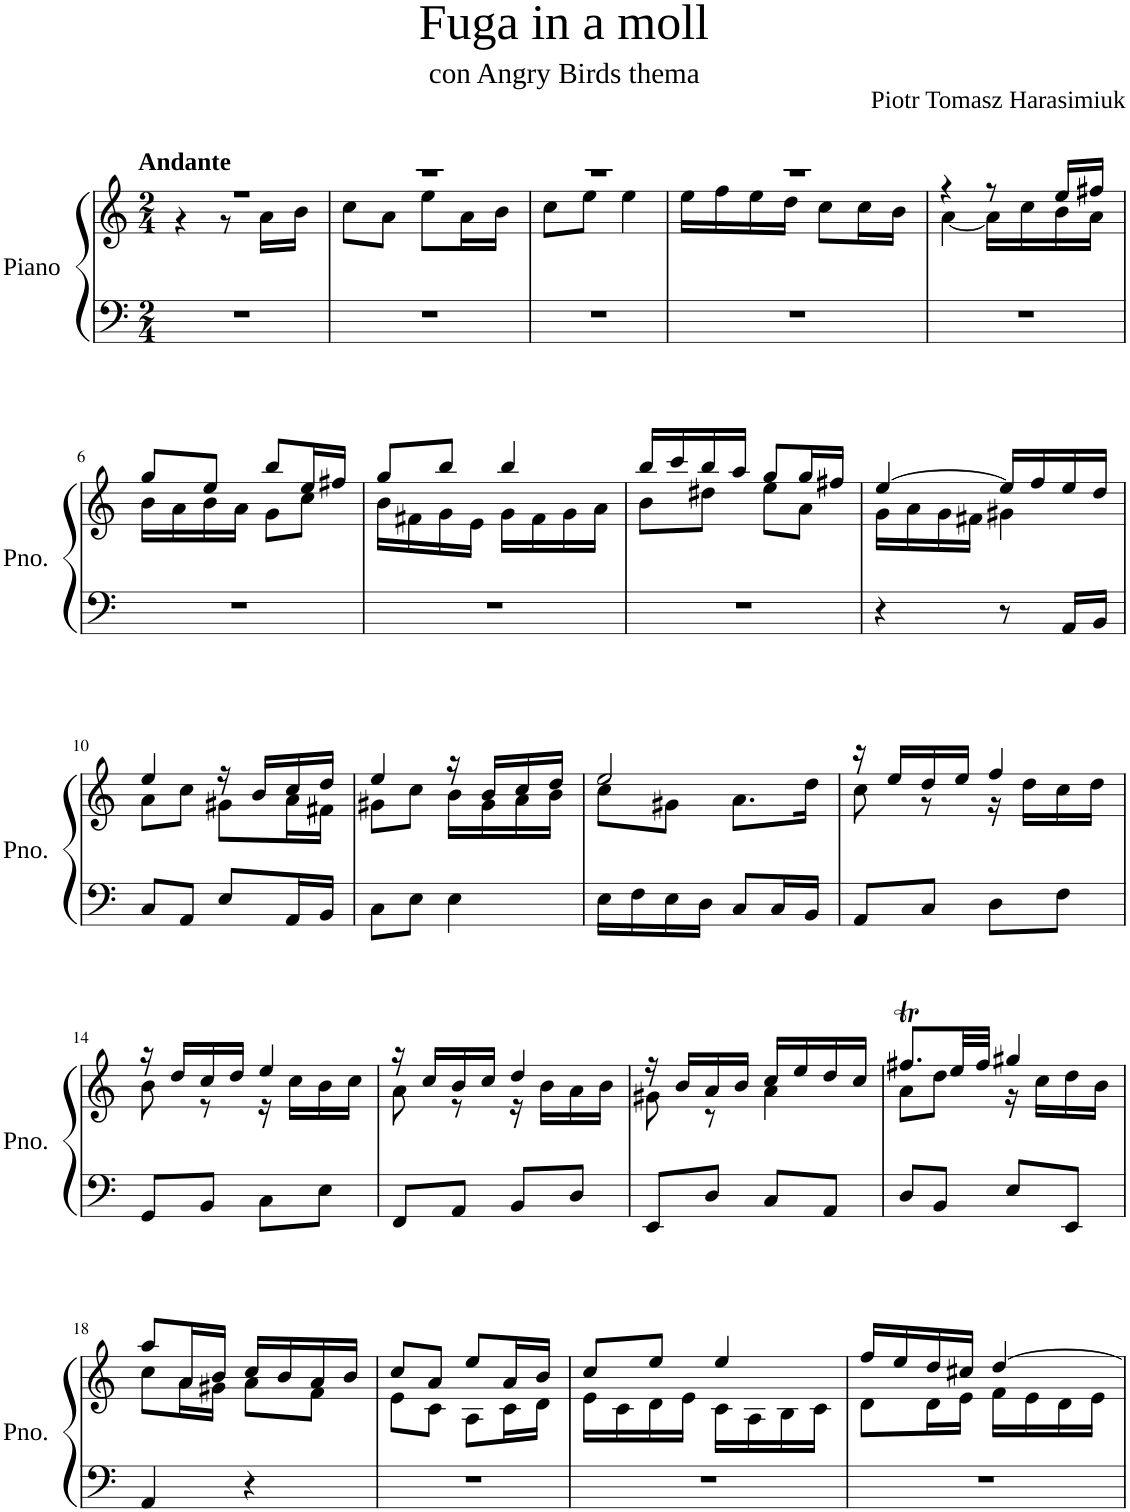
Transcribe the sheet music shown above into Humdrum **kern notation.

**kern	**kern
*part1	*part1
*staff2	*staff1
*I"Piano	*
*I'Pno.	*
*clefF4	*clefG2
*k[]	*k[]
*M2/4	*M2/4
=1	=1
*	*^
!	!LO:TX:a:B:t=Andante	!
2r	2r	4r
.	.	8r
.	.	16a\LL
.	.	16b\JJ
=2	=2	=2
2r	2r	8cc\L
.	.	8a\J
.	.	8ee\L
.	.	16a\L
.	.	16b\JJ
=3	=3	=3
2r	2r	8cc\L
.	.	8ee\J
.	.	4ee\
=4	=4	=4
2r	2r	16ee\LL
.	.	16ff\
.	.	16ee\
.	.	16dd\JJ
.	.	8cc\L
.	.	16cc\L
.	.	16b\JJ
=5	=5	=5
2r	4r	[4a\
.	8r	16a\LL]
.	.	16cc\
.	16ee/LL	16b\
.	16ff#X/JJ	16a\JJ
!!LO:LB:g=z	!!
=6	=6	=6
2r	8gg/L	16b\LL
.	.	16a\
.	8ee/J	16b\
.	.	16a\JJ
.	8bb/L	8g\L
.	16ee/L	8cc\J
.	16ff#X/JJ	.
=7	=7	=7
2r	8gg/L	16b\LL
.	.	16f#X\
.	8bb/J	16g\
.	.	16e\JJ
.	4bb/	16g\LL
.	.	16f#\
.	.	16g\
.	.	16a\JJ
=8	=8	=8
2r	16bb/LL	8b\L
.	16ccc/	.
.	16bb/	8dd#X\J
.	16aa/JJ	.
.	8gg/L	8ee\L
.	16gg/L	8a\J
.	16ff#X/JJ	.
=9	=9	=9
4r	[4ee/	16g\LL
.	.	16a\
.	.	16g\
.	.	16f#X\JJ
8r	16ee/LL]	4g#X\
.	16ff/	.
16AA/LL	16ee/	.
16BB/JJ	16dd/JJ	.
!!LO:LB:g=z	!!
=10	=10	=10
8C/L	4ee/	8a\L
8AA/J	.	8cc\J
8E/L	16r	8g#X\L
.	16b/LL	.
16AA/L	16cc/	16a\L
16BB/JJ	16dd/JJ	16f#X\JJ
=11	=11	=11
8C\L	4ee/	8g#X\L
8E\J	.	8cc\J
4E\	16r	16b\LL
.	16b/LL	16g#\
.	16cc/	16a\
.	16dd/JJ	16b\JJ
=12	=12	=12
16E\LL	2ee/	8cc\L
16F\	.	.
16E\	.	8g#X\J
16D\JJ	.	.
8C/L	.	8.a\L
16C/L	.	.
16BB/JJ	.	16dd\Jk
=13	=13	=13
8AA/L	16r	8cc\
.	16ee/LL	.
8C/J	16dd/	8r
.	16ee/JJ	.
8D\L	4ff/	16r
.	.	16dd\LL
8F\J	.	16cc\
.	.	16dd\JJ
!!LO:LB:g=z	!!
=14	=14	=14
8GG/L	16r	8b\
.	16dd/LL	.
8BB/J	16cc/	8r
.	16dd/JJ	.
8C\L	4ee/	16r
.	.	16cc\LL
8E\J	.	16b\
.	.	16cc\JJ
=15	=15	=15
8FF/L	16r	8a\
.	16cc/LL	.
8AA/J	16b/	8r
.	16cc/JJ	.
8BB/L	4dd/	16r
.	.	16b\LL
8D/J	.	16a\
.	.	16b\JJ
=16	=16	=16
8EE/L	16r	8g#X\
.	16b/LL	.
8D/J	16a/	8r
.	16b/JJ	.
8C/L	16cc/LL	4a\
.	16ee/	.
8AA/J	16dd/	.
.	16cc/JJ	.
=17	=17	=17
8D/L	8.ff#Xt/L	8a\L
8BB/J	.	8dd\J
.	32ee/LL	.
.	32ff#/JJJ	.
8E/L	4gg#X/	16r
.	.	16cc\LL
8EE/J	.	16dd\
.	.	16b\JJ
!!LO:LB:g=z	!!
=18	=18	=18
4AA/	8aa/L	8cc\L
.	16a/L	16a\L
.	16b/JJ	16g#X\JJ
4r	16cc/LL	8a\L
.	16b/	.
.	16a/	8f\J
.	16b/JJ	.
=19	=19	=19
2r	8cc/L	8e\L
.	8a/J	8c\J
.	8ee/L	8A\L
.	16a/L	16c\L
.	16b/JJ	16d\JJ
=20	=20	=20
2r	8cc/L	16e\LL
.	.	16c\
.	8ee/J	16d\
.	.	16e\JJ
.	4ee/	16c\LL
.	.	16A\
.	.	16B\
.	.	16c\JJ
=21	=21	=21
2r	16ff/LL	8d\L
.	16ee/	.
.	16dd/	16d\L
.	16cc#X/JJ	16e\JJ
.	[4dd/	16f\LL
.	.	16e\
.	.	16d\
.	.	16e\JJ
*	*v	*v
=	=
*-	*-
